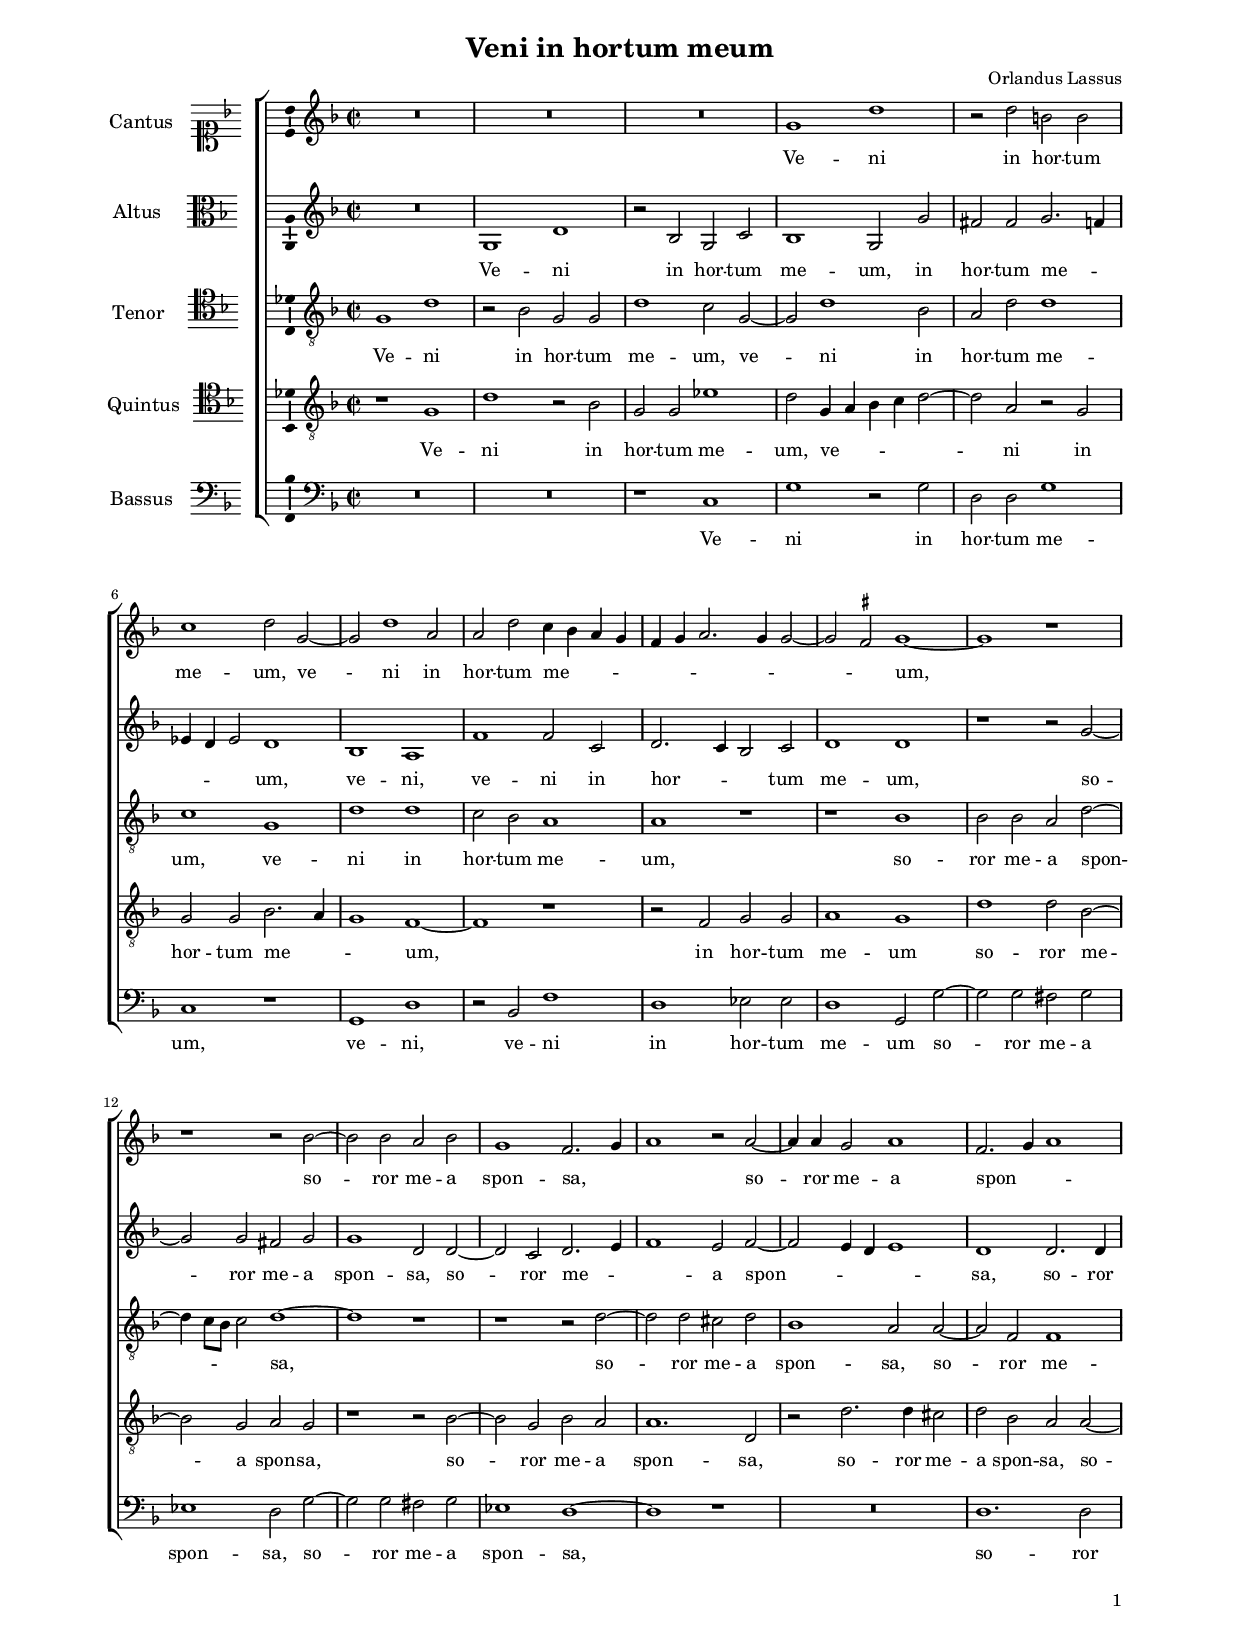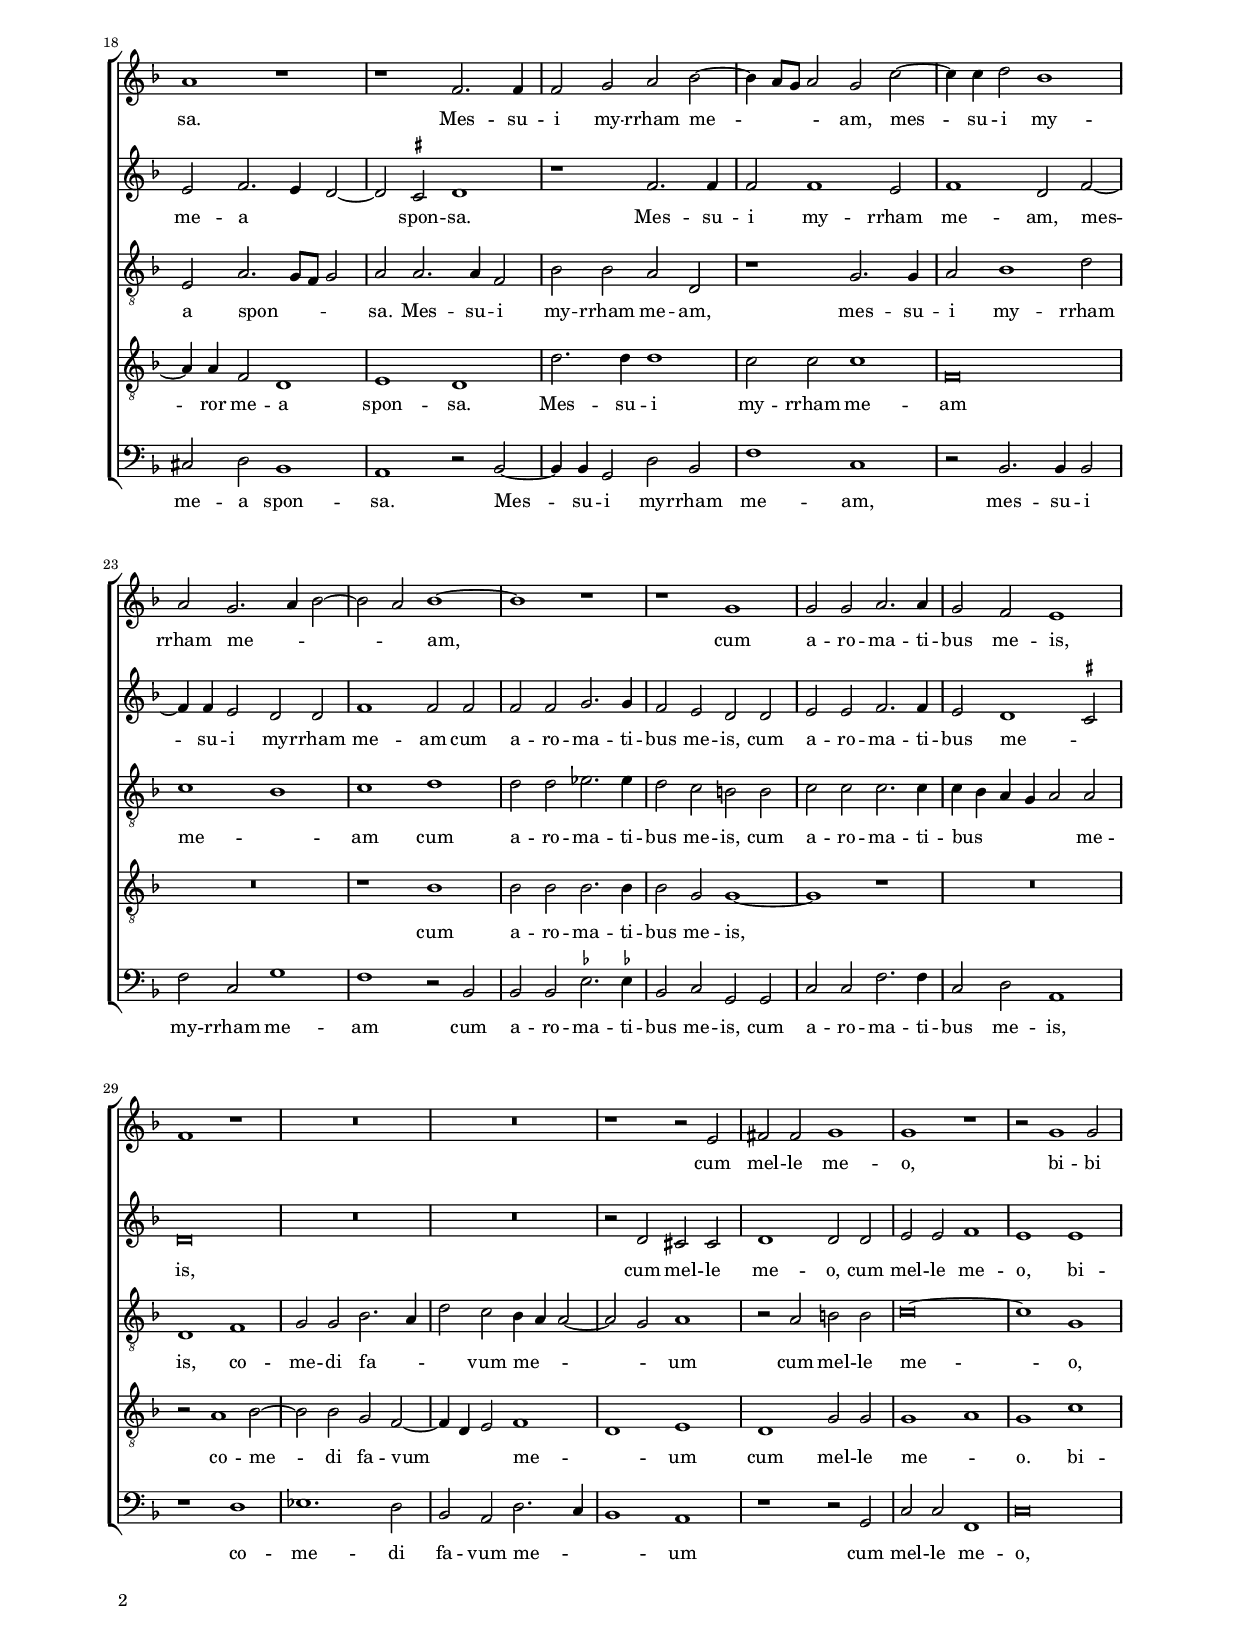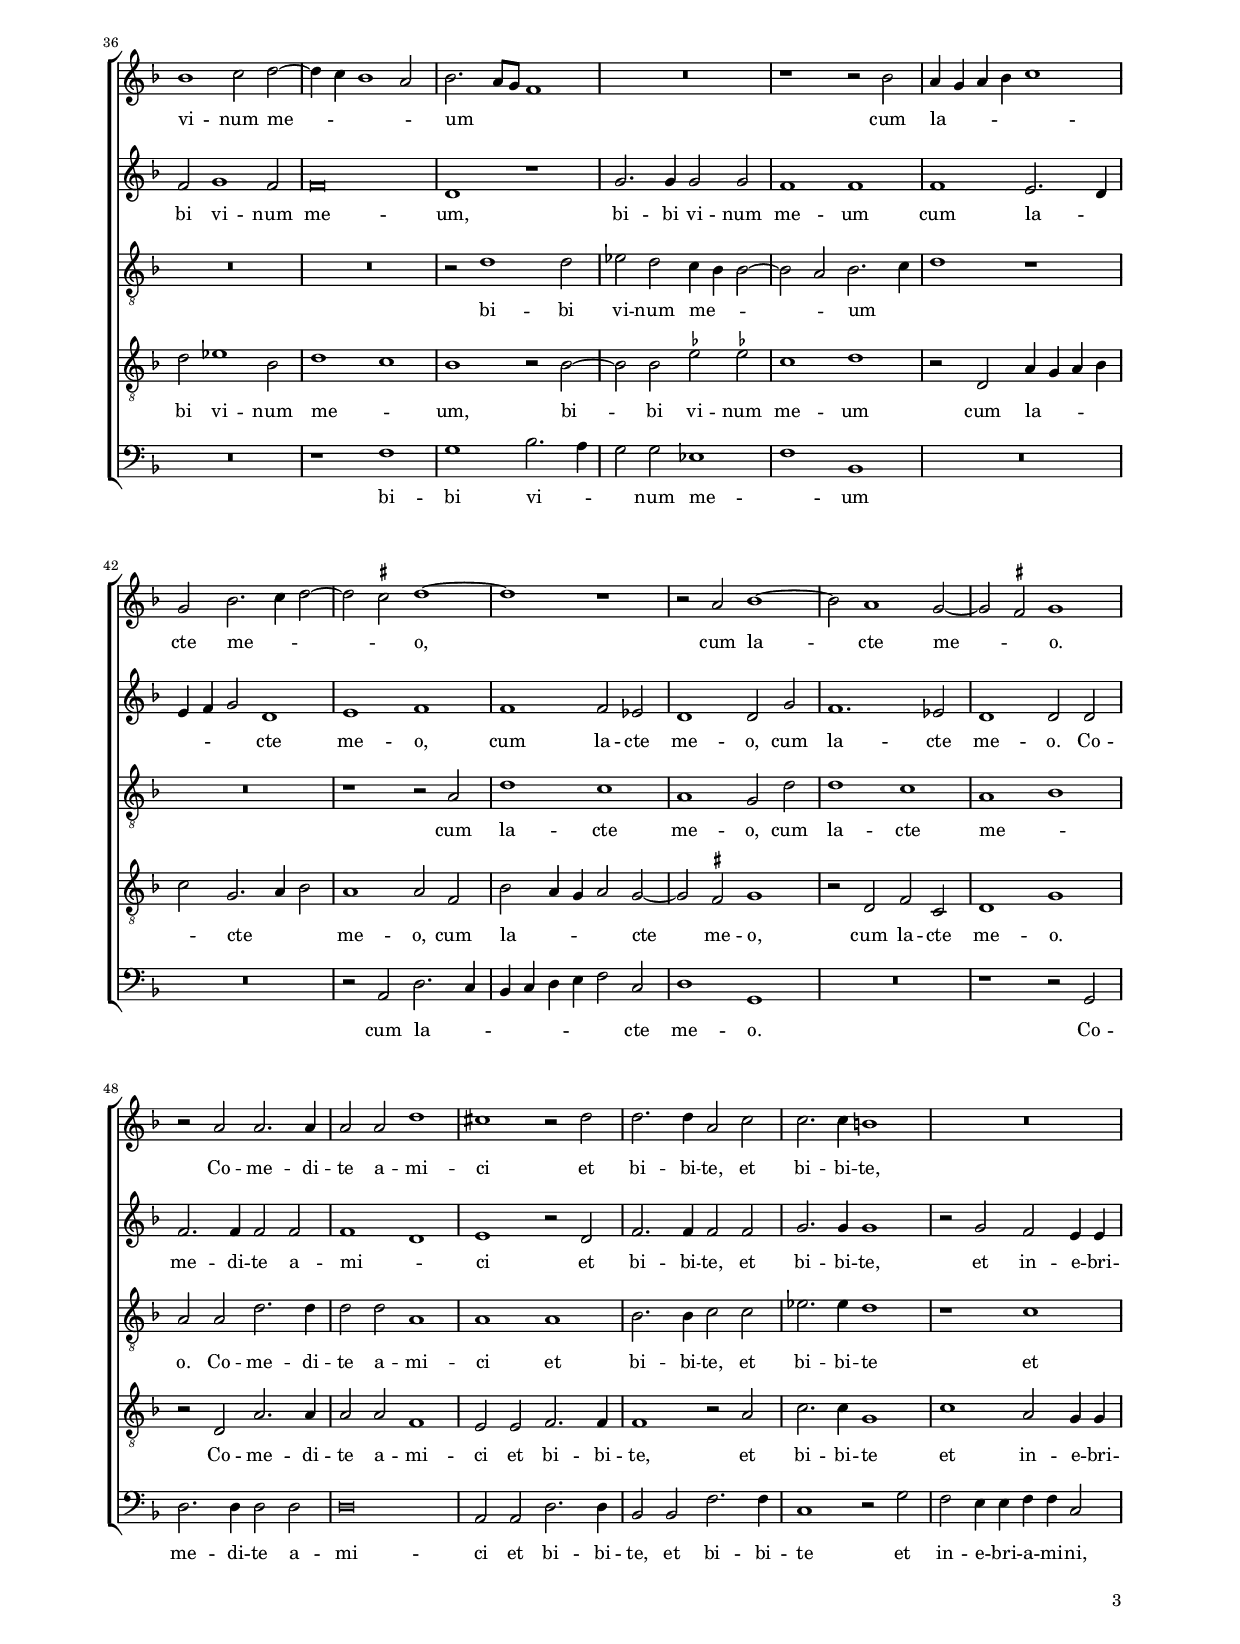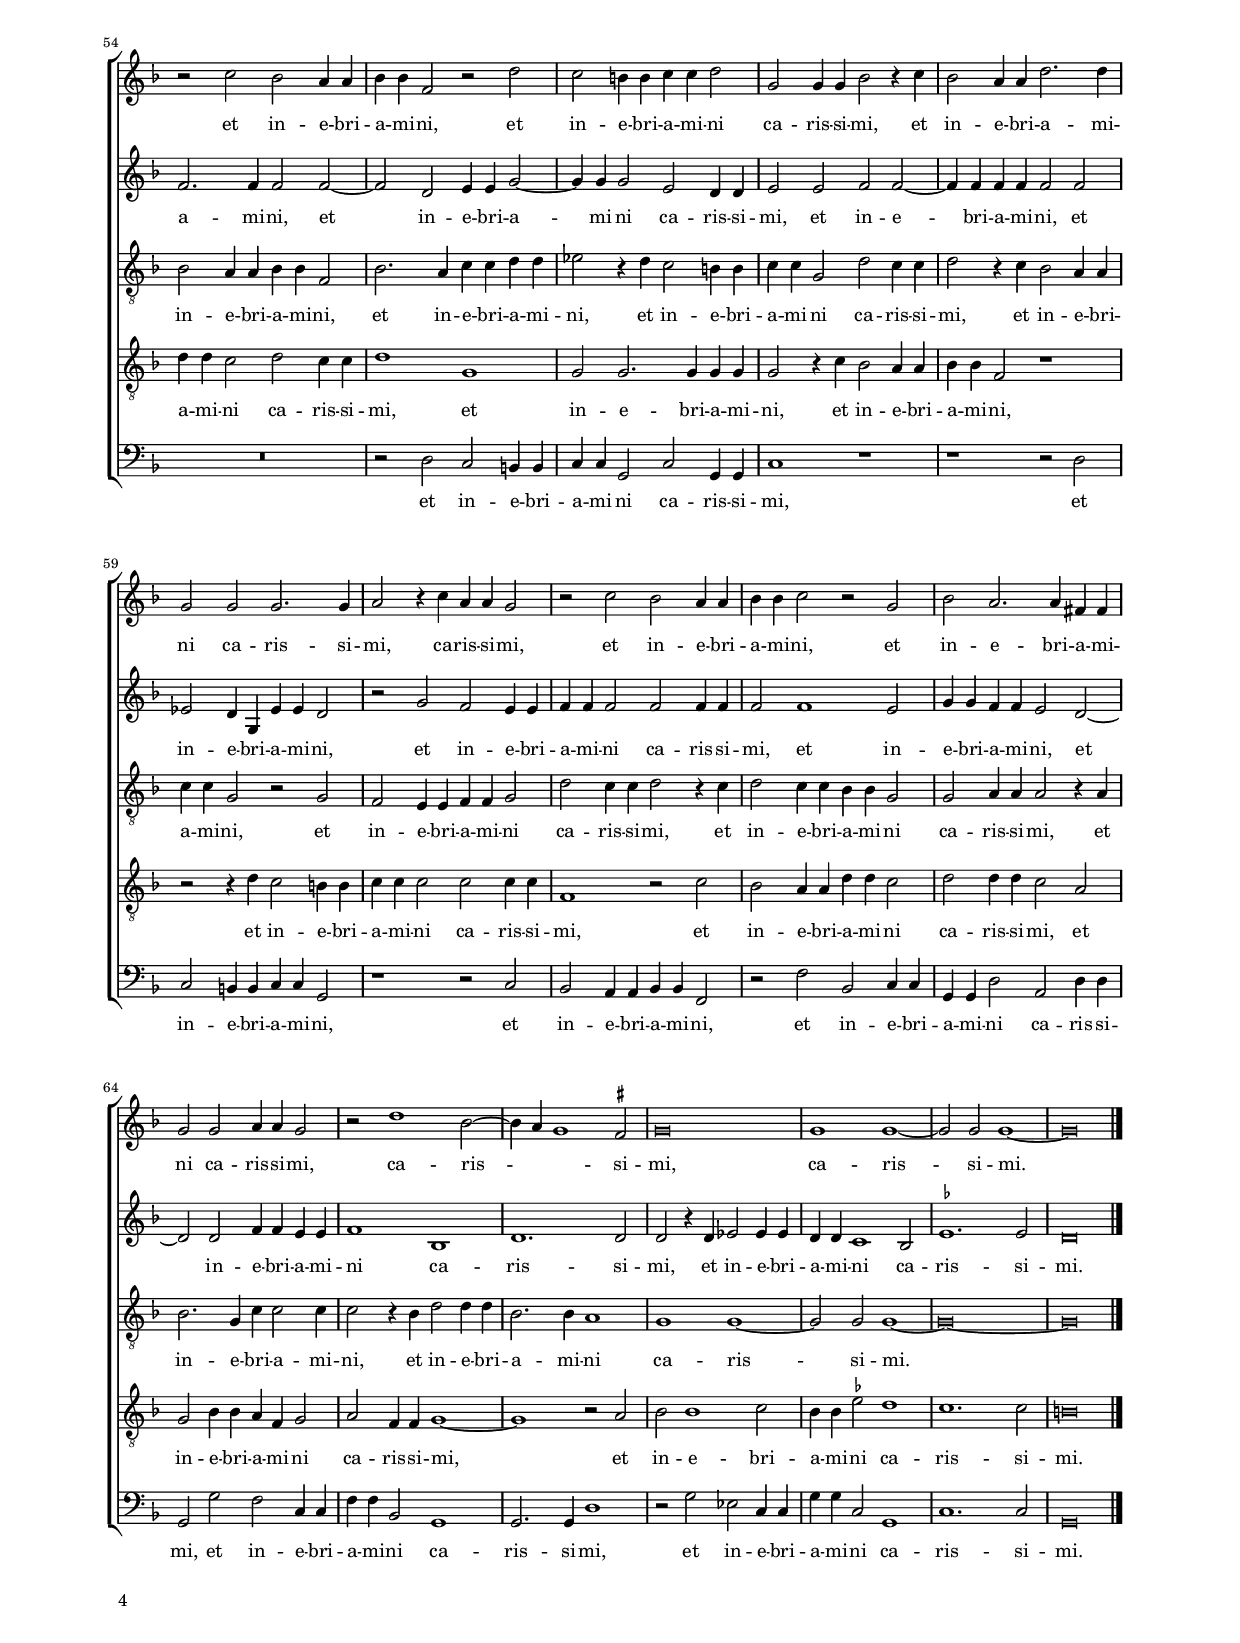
\header
{
  title="Veni in hortum meum"
  composer="Orlandus Lassus"
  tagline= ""
}

\version "2.22.0"
\include "deutsch.ly"
#(set-global-staff-size 15)
#(ly:set-option 'point-and-click #f)

\paper
	{
	top-margin = 1.8 \cm
	bottom-margin = 1.2 \cm
	left-margin = 2 \cm
	right-margin = 2 \cm
	ragged-bottom = ##f
	ragged-last-bottom = ##t
	print-page-number = ##f
	system-system-spacing = #'((basic-distance . 17) (minimum-distance . 14) (padding . 7) (strechability . 150))
    oddFooterMarkup=\markup   \fill-line { "" \fromproperty #'page:page-number-string }
    evenFooterMarkup=\markup  \fill-line { \fromproperty #'page:page-number-string "" }
    last-bottom-spacing = #'((basic-distance . 12) (minimum-distance . 7) (padding . 4))
%	print-all-headers = ##t
%	print-first-page-number = ##t
%	first-page-number = 1
	}

global = {
	\key f \major
	\time 2/2 \set Score.measureLength = #(ly:make-moment 2/1)
	}

	ficta = { \once \set suggestAccidentals = ##t }
	m = \melisma
	me = \melismaEnd
	
incipitcantus = \markup { \score {
	{
	\set Staff.instrumentName = \markup { \fontsize #1 "Cantus" }
	\key f \major
	\clef soprano
	s4 \bar ""
	}
	\layout  {
	raggedright = ##t
	indent = 1.6 \cm
	line-width = 2.2\cm
	\context { \Staff \remove Time_signature_engraver }
	\override Staff.Clef.Y-extent = #'(0 . 0)
	}} \hspace #1 }
	
      
incipitaltus = \markup { \score {
	{
	\set Staff.instrumentName = \markup { \fontsize #1 "Altus" }
	\key f \major
	\clef alto
	s4 \bar ""
	}
	\layout  {
	raggedright = ##t
	indent = 1.6 \cm
	line-width = 2.2\cm
	\context { \Staff \remove Time_signature_engraver }
	\override Staff.Clef.Y-extent = #'(0 . 0)
	}} \hspace #1 }


incipittenor = \markup { \score {
	{
	\set Staff.instrumentName = \markup { \fontsize #1 "Tenor" }
	\key f \major
	\clef tenor
	s4 \bar ""
	}
	\layout  {
	raggedright = ##t
	indent = 1.6 \cm
	line-width = 2.2\cm
	\context { \Staff \remove Time_signature_engraver }
	\override Staff.Clef.Y-extent = #'(0 . 0)
	}} \hspace #1 }
      
      
incipitquintus = \markup { \score {
	{
	\set Staff.instrumentName = \markup { \fontsize #1 "Quintus" }
	\key f \major
	\clef tenor
	s4 \bar ""
	}
	\layout  {
	raggedright = ##t
	indent = 1.6 \cm
	line-width = 2.2\cm
	\context { \Staff \remove Time_signature_engraver }
	\override Staff.Clef.Y-extent = #'(0 . 0)
	}} \hspace #1 }
      
      
incipitbassus = \markup { \score {
	{
	\set Staff.instrumentName = \markup { \fontsize #1 "Bassus" }
	\key f \major
	\clef bass
	s4 \bar ""
	}
	\layout  {
	raggedright = ##t
	indent = 1.6 \cm
	line-width = 2.2\cm
	\context { \Staff \remove Time_signature_engraver }
	\override Staff.Clef.Y-extent = #'(0 . 0)
	}} \hspace #1 }


cantus =  \relative g'
	{
	\set Staff.midiInstrument = "reed organ"
	%1
	R\breve
	R
	R
	g1 d'
	%5
	r2 d h h
	c1 d2 g,~
	g2 d'1 a2
	a2 d \slurDown c4 \m b a g
	f4 g a2. g4 g2~
	%10
	g2 \ficta fis \me g1~
	g1 r
	r1 r2 b~
	b2 b a b
	g1 f2. \m g4
	%15
	a1 \me r2 a~
	a4 a g2 a1
	f2. \m g4 a1 \me
	a1 r
	r1 f2. f4
	%20
	f2 g a b~
	b4 \m a8 g a2 \me g c~
	c4 c d2 b1
	a2 g2. \m a4 b2~
	b2 a \me b1~
	%25
	b1 r
	r1 g
	g2 g a2. a4
	g2 f e1 \m
	f1 \me r
	%30
	R\breve
	R
	r1 r2 e
	fis2 fis g1
	g1 r
	%35
	r2 g1 g2
	b1 c2 d~
	d4 \m c b1 a2 \me
	b2. \m a8 g f1 \me
	R\breve
	%40
	r1 r2 b
	a4 \m g a b c1 \me
	g2 \slurDown b2. \m c4 d2~
	d2 \ficta cis \me d1~
	d1 r
	%45
	r2 a b1~
	b2 a1 g2~
	g2 \m \ficta fis \me g1 
	r2 a a2. a4
	a2 a d1
	%50
	cis1 r2 d
	d2. d4 a2 c
	c2. c4 h1
	R\breve
	r2 c b a4 a
	%55
	b4 b f2 r d'
	c2 h4 h c c d2
	g,2 g4 g b2 r4 c
	b2 a4 a d2. d4
	g,2 g g2. g4
	%60
	a2 r4 c a a g2
	r2 c b a4 a
	b4 b c2 r g
	b2 a2. a4 fis4 fis
	g2 g a4 a g2
	%65
	r2 d'1 b2~
	b4 \m a g1 \me \ficta fis2
	g\breve
	g1 g~
	g2 g g1~
	%70
	g\breve \bar "|."
	}
	

altus =  \relative g
        {
	\set Staff.midiInstrument = "reed organ"
	%1
	R\breve
	g1 d'
	r2 b g c
	b1 g2 g'
	%5
	fis2 fis g2. \m f4
	es4 d es2 \me d1
	b1 a
	f'1 f2 c
	d2. \m c4 b2 \me c
	%10
	d1 d
	r1 r2 g~
	g2 g fis g
	g1 d2 d~
	d2 c d2. \m e4
	%15
	f1 \me e2 f~
	f2 \m e4 d e1 \me
	d1 d2. d4
	e2 f2. \m e4 d2~
	d2 \me \ficta cis d1
	%20
	r1 f2. f4
	f2 f1 e2
	f1 d2 f~
	f4 f e2 d d
	f1 f2 f
	%25
	f2 f g2. g4
	f2 e d d
	e2 e f2. f4
	e2 d1 \m \ficta cis2 \me
	d\breve
	%30
	R\breve
	R
	r2 d cis cis
	d1 d2 d
	e2 e f1
	%35
	e1 e
	f2 g1 f2
	f\breve
	d1 r
	g2. g4 g2 g
	%40
	f1 f
	f1 e2. \m d4
	e4 f g2 \me d1
	e1 f
	f1 f2 es
	%45
	d1 d2 g
	f1. es2
	d1 d2 d
	f2. f4 f2 f
	f1 \m d \me
	%50
	e1 r2 d
	f2. f4 f2 f
	g2. g4 g1
	r2 g f e4 e
	f2. f4 f2 f~
	%55
	f2 d e4 e g2~
	g4 g g2 e d4 d
	e2 e f f~
	f4 f f f f2 f
	es2 d4 g, es' es d2
	%60
	r2 g f e4 e
	f4 f f2 f f4 f
	f2 f1 e2
	g4 g f f e2 d~
	d2 d f4 f e e
	%65
	f1 b,
	d1. d2
	d2 r4 d es2 es4 es 
	d4 d c1 b2
	\ficta es1. es2
	%70
	d\breve
	}
	

tenor =  \relative f
	{
	\set Staff.midiInstrument = "reed organ"
	%1
	g1 d'
	r2 b g g
	d'1 c2 g~
	g2 d'1 b2
	%5
	a2 d d1
	c1 g
	d'1 d
	c2 b a1
	a1 r
	%10
	r1 b
	b2 b a d~
	d4 \m c8 b c2 \me d1~
	d1 r
	r1 r2 d2~
	%15
	d2 d cis d
	b1 a2 a~
	a2 f f1
	e2 a2. \m g8 f g2 \me
	a2 a2. a4 f2
	%20
	b2 b a d,
	r1 g2. g4
	a2 b1 d2
	c1 \m b \me
	c1 d
	%25
	d2 d es2. es4
	d2 c h h
	c2 c c2. c4
	c4 \m b a g a2 \me a
	d,1 f
	%30
	g2 g b2. \m a4
	d2 \me c b4 \m a a2~
	a2 g \me a1
	r2 a h h
	c\breve~
	%35
	c1 g
	R\breve
	R
	r2 d'1 d2
	es2 d c4 \m b b2~
	%40 
	b2 a \me b2. \m c4
	d1 \me r
	R\breve
	r1 r2 a
	d1 c
	%45
	a1 g2 d'
	d1 c
	a1 \m b \me
	a2 a d2. d4
	d2 d a1
	%50
	a1 a
	b2. b4 c2 c
	es2. es4 d1
	r1 c
	b2 a4 a b b f2
	%55
	b2. a4 c c d d
	es2 r4 d c2 h4 h
	c4 c g2 d' c4 c
	d2 r4 c b2 a4 a
	c4 c g2 r g
	%60
	f2 e4 e f f g2
	d'2 c4 c d2 r4 c
	d2 c4 c b b g2
	g2 a4 a a2 r4 a
	b2. g4 c4 c2 c4
	%65
	c2 r4 b d2 d4 d
	b2. b4 a1
	g1 g~
	g2 g g1~
	g\breve~
	%70
	g\breve
	}
	
quintus  =  \relative g
	{
	%1
	r1 g
	d'1 r2 b
	g2 g es'1
	d2 g,4 \m a b c d2~
	%5
	d2 \me a r g
	g2 g b2. \m a4
	g1 \me f~
	f1 r
	r2 f g g
	%10
	a1 g
	d'1 d2 b~
	b2 g a g
	r1 r2 b~
	b2 g b a
	%15
	a1. d,2
	r2 d'2. d4 cis2
	d2 b a a~
	a4 a f2 d1
	e1 d
	%20
	d'2. d4 d1
	c2 c c1
	f,\breve
	R\breve
	r1 b
	%25
	b2 b b2. b4
	b2 g g1~
	g1 r
	R\breve
	r2 a1 b2~
	%30
	b2 b g f~
	f4 \m d e2 \me f1 \m
	d1 \me e
	d1 g2 g
	g1 \m a \me
	%35
	g1 c
	d2 es1 b2
	d1 \m c \me
	b1 r2 b~
	b2 b \ficta es \ficta es!
	%40
	c1 d
	r2 d, a'4 \m g a b
	c2 \me g2. \m a4 b2 \me
	a1 a2 f
	b2 \m a4 g a2 \me g~
	%45
	g2 \ficta fis g1
	r2 d f c
	d1 g
	r2 d a'2. a4
	a2 a f1
	%50
	e2 e f2. f4
	f1 r2 a
	c2. c4 g1
	c1 a2 g4 g
	d'4 d c2 d c4 c
	%55
	d1 g,
	g2 g2. g4 g g
	g2 r4 c b2 a4 a
	b4 b f2 r1
	r2 r4 d' c2 h4 h
	%60
	c4 c c2 c c4 c
	f,1 r2 c'
	b2 a4 a d d c2
	d2 d4 d c2 a
	g2 b4 b a f g2
	%65
	a2 f4 f g1~
	g1 r2 a
	b2 b1 c2
	b4 b \ficta es2 d1
	c1. c2
	%70
	h\breve
	}


bassus  =  \relative c
	{
	%1
	R\breve
	R
	r1 c
	g' r2 g
	%5
	d2 d g1
	c,1 r
	g1 d'
	r2 b2 f'1
	d1 es2 es
	%10
	d1 g,2 g'~
	g2 g fis g
	es1 d2 g~
	g2 g fis g
	es1 d~
	%15
	d1 r
	R\breve
	d1. d2
	cis2 d b1
	a1 r2 b~
	%20
	b4 b g2 d' b
	f'1 c
	r2 b2. b4 b2
	f'2 c g'1
	f1 r2 b,
	%25
	b2 b \ficta es2. \ficta es!4
	b2 c g g
	c2 c f2. f4
	c2 d a1
	r1 d
	%30
	es1. d2
	b2 a d2. \m c4
	b1 \me a
	r1 r2 g
	c2 c f,1
	%35
	c'\breve
	R\breve
	r1 f
	g1 b2. \m a4
	g2 \me g es1 \m
	%40
	f1 \me b,
	R\breve
	R
	r2 a d2. \m c4
	b4 c d e f2 \me c
	%45
	d1 g,
	R\breve
	r1 r2 g
	d'2. d4 d2 d
	d\breve
	%50
	a2 a d2. d4
	b2 b f'2. f4
	c1 r2 g'
	f2 e4 e f f c2
	R\breve
	%55
	r2 d c h4 h
	c4 c g2 c g4 g
	c1 r
	r1 r2 d
	c2 h4 h c c g2
	%60
	r1 r2 c
	b2 a4 a b b f2
	r2 f' b, c4 c
	g4 g d'2 a d4 d
	g,2 g' f c4 c
	%65
	f4 f b,2 g1
	g2. g4 d'1
	r2 g es c4 c
	g'4 g c,2 g1
	c1. c2
	%70
	g\breve
	}

lyricscantus = \lyricmode {
	Ve -- ni in hor -- tum me -- um,
	ve -- ni in hor -- tum me -- um,
	so -- ror me -- a spon -- sa,
	so -- ror me -- a spon -- sa.
	Mes -- su -- i my -- rrham me -- am,
	mes -- su -- i my -- rrham me -- am,
	cum a -- ro -- ma -- ti -- bus me -- is,
	cum mel -- le me -- o,
	bi -- bi vi -- num me -- um cum la -- cte me -- o,
	cum la -- cte me -- o.
	Co -- me -- di -- te a -- mi -- ci et bi -- bi -- te,
	et bi -- bi -- te,
	et in -- e -- bri -- a -- mi -- ni,
	et in -- e -- bri -- a -- mi -- ni ca -- ris -- si -- mi,
	et in -- e -- bri -- a -- mi -- ni ca -- ris -- si -- mi,
	ca -- ris -- si -- mi,
	et in -- e -- bri -- a -- mi -- ni,
	et in -- e -- bri -- a -- mi -- ni ca -- ris -- si -- mi,
	ca -- ris -- si -- mi,
	ca -- ris -- si -- mi.
	}


lyricsaltus = \lyricmode {
	Ve -- ni in hor -- tum me -- um,
	in hor -- tum me -- um,
	ve -- ni,
	ve -- ni in hor -- tum me -- um,
	so -- ror me -- a spon -- sa,
	so -- ror me -- a spon -- sa,
	so -- ror me -- a spon -- sa.
	Mes -- su -- i my -- rrham me -- am,
	mes -- su -- i my -- rrham me -- am cum a -- ro -- ma -- ti -- bus me -- is,
	cum a -- ro -- ma -- ti -- bus me -- is,
	cum mel -- le me -- o,
	cum mel -- le me -- o,
	bi -- bi vi -- num me -- um,
	bi -- bi vi -- num me -- um cum la -- cte me -- o,
	cum la -- cte me -- o,
	cum la -- cte me -- o.
	Co -- me -- di -- te a -- mi -- ci et bi -- bi -- te,
	et bi -- bi -- te,
	et in -- e -- bri -- a -- mi -- ni,
	et in -- e -- bri -- a -- mi -- ni ca -- ris -- si -- mi,
	et in -- e -- bri -- a -- mi -- ni,
	et in -- e -- bri -- a -- mi -- ni,
	et in -- e -- bri -- a -- mi -- ni ca -- ris -- si -- mi,
	et in -- e -- bri -- a -- mi -- ni,
	et in -- e -- bri -- a -- mi -- ni ca -- ris -- si -- mi,
	et in -- e -- bri -- a -- mi -- ni ca -- ris -- si -- mi.	
	}


lyricstenor = \lyricmode {
	Ve -- ni in hor -- tum me -- um,
	ve -- ni in hor -- tum me -- um,
	ve -- ni in hor -- tum me -- um,
	so -- ror me -- a spon -- sa,
	so -- ror me -- a spon -- sa,
	so -- ror me -- a spon -- sa.
	Mes -- su -- i my -- rrham me -- am,
	mes -- su -- i my -- rrham me -- am cum a -- ro -- ma -- ti -- bus me -- is,
	cum a -- ro -- ma -- ti -- bus me -- is,
	co -- me -- di fa -- vum me -- um cum mel -- le me -- o,
	bi -- bi vi -- num me -- um cum la -- cte me -- o,
	cum la -- cte me -- o.
	Co -- me -- di -- te a -- mi -- ci et bi -- bi -- te,
	et bi -- bi -- te
	et in -- e -- bri -- a -- mi -- ni,
	et in -- e -- bri -- a -- mi -- ni,
	et in -- e -- bri -- a -- mi -- ni ca -- ris -- si -- mi,
	et in -- e -- bri -- a -- mi -- ni,
	et in -- e -- bri -- a -- mi -- ni ca -- ris -- si -- mi,
	et in -- e -- bri -- a -- mi -- ni ca -- ris -- si -- mi,
	et in -- e -- bri -- a -- mi -- ni,
	et in -- e -- bri -- a -- mi -- ni ca -- ris -- si -- mi.	
	}


lyricsquintus = \lyricmode {
	Ve -- ni in hor -- tum me -- um,
	ve -- ni in hor -- tum me -- um,
	in hor -- tum me -- um
	so -- ror me -- a spon -- sa,
	so -- ror me -- a spon -- sa,
	so -- ror me -- a spon -- sa,
	so -- ror me -- a spon -- sa.
	Mes -- su -- i my -- rrham me -- am cum a -- ro -- ma -- ti -- bus me -- is,
	co -- me -- di fa -- vum me -- um cum mel -- le me -- o.
	bi -- bi vi -- num me -- um,
	bi -- bi vi -- num me -- um cum la -- cte me -- o,
	cum la -- cte me -- o,
	cum la -- cte me -- o.
	Co -- me -- di -- te a -- mi -- ci et bi -- bi -- te,
	et bi -- bi -- te
	et in -- e -- bri -- a -- mi -- ni ca -- ris -- si -- mi,
	et in -- e -- bri -- a -- mi -- ni,
	et in -- e -- bri -- a -- mi -- ni,
	et in -- e -- bri -- a -- mi -- ni ca -- ris -- si -- mi,
	et in -- e -- bri -- a -- mi -- ni ca -- ris -- si -- mi,
	et in -- e -- bri -- a -- mi -- ni ca -- ris -- si -- mi,
	et in -- e -- bri -- a -- mi -- ni ca -- ris -- si -- mi.
	}


lyricsbassus = \lyricmode {
	Ve -- ni in hor -- tum me -- um,
	ve -- ni,
	ve -- ni in hor -- tum me -- um
	so -- ror me -- a spon -- sa,
	so -- ror me -- a spon -- sa,
	so -- ror me -- a spon -- sa.
	Mes -- su -- i my -- rrham me -- am,
	mes -- su -- i my -- rrham me -- am cum a -- ro -- ma -- ti -- bus me -- is,
	cum a -- ro -- ma -- ti -- bus me -- is,
	co -- me -- di fa -- vum me -- um cum mel -- le me -- o,
	bi -- bi vi -- num me -- um cum la -- cte me -- o.
	Co -- me -- di -- te a -- mi -- ci et bi -- bi -- te,
	et bi -- bi -- te
	et in -- e -- bri -- a -- mi -- ni,
	et in -- e -- bri -- a -- mi -- ni ca -- ris -- si -- mi,
	et in -- e -- bri -- a -- mi -- ni,
	et in -- e -- bri -- a -- mi -- ni,
	et in -- e -- bri -- a -- mi -- ni ca -- ris -- si -- mi,
	et in -- e -- bri -- a -- mi -- ni ca -- ris -- si -- mi,
	et in -- e -- bri -- a -- mi -- ni ca -- ris -- si -- mi.
	}
	
cantusstaff = \context Staff = "cantus" <<
	\global
	\context Voice = "cantus" {\cantus}
	\lyricmode <<
		\new Lyrics
		\lyricsto "cantus"
		{
		
		}
		>>
	>>


altusstaff = \context Staff = "altus" <<
	\global
	\context Voice = "altus" {\altus}
	\lyricmode <<
	\new Lyrics
		\lyricsto "altus"
		{

		}
		>>
	>>


tenorstaff = \context Staff = "tenor" <<
	\global
	\clef "G_8"
	\context Voice = "tenor" {\tenor}
	\lyricmode <<
	\new Lyrics
		\lyricsto "tenor"
		{
		
		}
	>>
	>>

quintusstaff = \context Staff = "quintus" <<
	\global
	\clef "G_8"
	\context Voice = "quintus" {\quintus}
	\lyricmode <<
	\new Lyrics
		\lyricsto "quintus"
		{
		
		}
	>>
	>>
	
bassusstaff = \context Staff = "bassus" <<
	\global
	\clef bass
	\context Voice = "bassus" {\bassus}
	\lyricmode <<
	\new Lyrics
		\lyricsto "bassus"
		{
		
		}
	>>
	>>


\score
{  
  % \transpose {
	\new ChoirStaff \with { \override StaffGrouper.staff-staff-spacing.basic-distance = #12 }
	<<

	\new Staff << \global
	\new Voice="v1" {
		\set Staff.instrumentName=\incipitcantus
		\set Staff.midiInstrument = "reed organ"
		\clef violin
		\cantus }
	\new Lyrics \lyricsto "v1" {\lyricscantus }
	>>


	\new Staff << \global
	\new Voice="v2" {
		\set Staff.instrumentName=\incipitaltus
		\set Staff.midiInstrument = "reed organ"
		\clef violin 
		\altus}
	\new Lyrics \lyricsto "v2" {\lyricsaltus }
	>>


	\new Staff << \global
	\new Voice="v3" {
		\set Staff.instrumentName=\incipittenor
		\set Staff.midiInstrument = "reed organ"
		\clef "G_8"
		\tenor }
	\new Lyrics \lyricsto "v3" {\lyricstenor }
	>>


	\new Staff << \global
	\new Voice="v5" {
		\set Staff.instrumentName=\incipitquintus
		\set Staff.midiInstrument = "reed organ"
		\clef "G_8"
		\quintus}
	\new Lyrics \lyricsto "v5" {\lyricsquintus }
	>>


	\new Staff << \global
	\new Voice="v4" {
		\set Staff.instrumentName=\incipitbassus
		\set Staff.midiInstrument = "reed organ"
		\clef bass 
		\bassus }
	\new Lyrics \lyricsto "v4" {\lyricsbassus}
	>>

	>>
	% } % transpose

	\layout
	{
	indent = 2.5\cm
	\context { \Lyrics \override VerticalAxisGroup.nonstaff-relatedstaff-spacing.padding = #1.5 }
%	\context { \Lyrics \override LyricText.font-size = #1 }
	\context { \Staff \override TimeSignature.break-visibility = #end-of-line-invisible }
	\context { \Staff \consists "Ambitus_engraver" }
%   \context { \Staff \consists "Custos_engraver" }
%   \context { \Staff \override Custos.style = #'mensural }
%	\context { \Voice \override Slur.transparent = ##t }
	\context { \Score \override BarNumber.padding = #2 }
	\context { \Voice \override NoteHead.style = #'baroque }
	}
	
\midi
	{
    	\tempo 2 = 90
	}
	
}


% EOF
